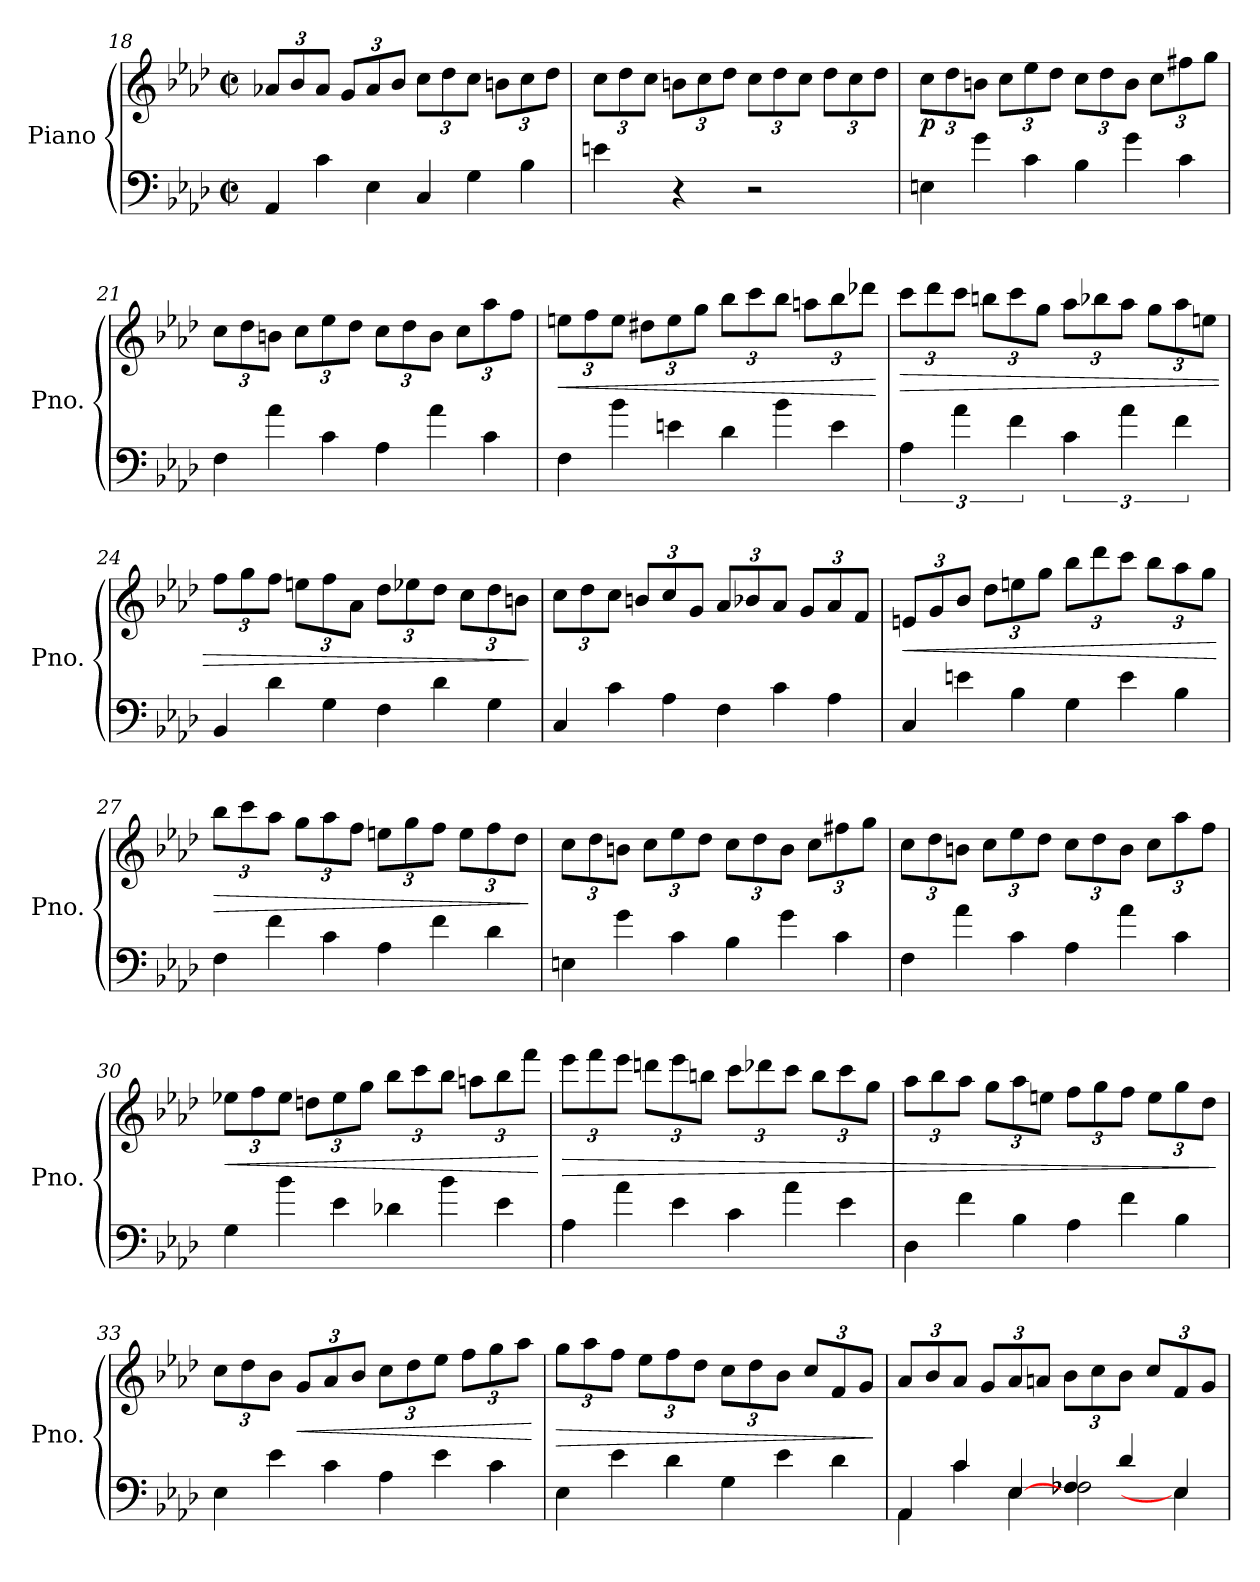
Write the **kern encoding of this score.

**kern	**kern	**dynam
*part1	*part1	*part1
*staff2	*staff1	*staff1/2
*I"Piano	*	*
*I'Pno.	*	*
!!LO:LB:g=z
*clefF4	*clefG2	*
*k[b-e-a-d-]	*k[b-e-a-d-]	*
*M2/2	*M2/2	*
*met(c|)	*met(c|)	*
*Xtuplet	*Xbrackettup	*
=18	=18	=18
6AA-/	12a-X/L	.
.	12b-/	.
6c\	12a-/J	.
.	12g/L	.
6E-\	12a-/	.
.	12b-/J	.
6C/	12cc\L	.
.	12dd-\	.
6G\	12cc\J	.
.	12bn\L	.
6B-\	12cc\	.
.	12dd-\J	.
=19	=19	=19
4en\	12cc\L	.
.	12dd-\	.
.	12cc\J	.
4r	12bn\L	.
.	12cc\	.
.	12dd-\J	.
2r	12cc\L	.
.	12dd-\	.
.	12cc\J	.
.	12dd-\L	.
.	12cc\	.
.	12dd-\J	.
=20	=20	=20
!	!	!LO:DY:b
6En\	12cc\L	p
.	12dd-\	.
6g\	12bn\J	.
.	12cc\L	.
6c\	12ee-\	.
.	12dd-\J	.
6B-\	12cc\L	.
.	12dd-\	.
6g\	12b\J	.
.	12cc\L	.
6c\	12ff#X\	.
.	12gg\J	.
!!LO:LB:g=z
=21	=21	=21
6F\	12cc\L	.
.	12dd-\	.
6a-\	12bn\J	.
.	12cc\L	.
6c\	12ee-\	.
.	12dd-\J	.
6A-\	12cc\L	.
.	12dd-\	.
6a-\	12b\J	.
.	12cc\L	.
6c\	12aa-\	.
.	12ff\J	.
=22	=22	=22
!	!	!LO:HP:b
6F\	12een\L	<
.	12ff\	.
6b-\	12ee\J	.
.	12dd#X\L	.
6en\	12ee\	.
.	12gg\J	.
6d-\	12bb-\L	.
.	12ccc\	.
6b-\	12bb-\J	.
.	12aan\L	.
6e\	12bb-\	.
.	12ddd-X\J	.
.	.	[
=23	=23	=23
*tuplet	*	*
!	!	!LO:HP:b
6A-\	12ccc\L	>
.	12ddd-\	.
6a-\	12ccc\J	.
.	12bbn\L	.
6f\	12ccc\	.
.	12gg\J	.
6c\	12aa-\L	.
.	12bb-X\	.
6a-\	12aa-\J	.
.	12gg\L	.
6f\	12aa-\	.
.	12een\J	.
!!LO:PB:g=z
=24	=24	=24
*Xtuplet	*	*
6BB-/	12ff\L	.
.	12gg\	.
6d-\	12ff\J	.
.	12een\L	.
6G\	12ff\	.
.	12a-\J	.
6F\	12dd-\L	.
.	12ee-X\	.
6d-\	12dd-\J	.
.	12cc\L	.
6G\	12dd-\	.
.	12bn\J	.
.	.	]
=25	=25	=25
6C/	12cc\L	.
.	12dd-\	.
6c\	12cc\J	.
.	12bn/L	.
6A-\	12cc/	.
.	12g/J	.
6F\	12a-/L	.
.	12b-X/	.
6c\	12a-/J	.
.	12g/L	.
6A-\	12a-/	.
.	12f/J	.
=26	=26	=26
!	!	!LO:HP:b
6C/	12en/L	<
.	12g/	.
6en\	12b-/J	.
.	12dd-\L	.
6B-\	12een\	.
.	12gg\J	.
6G\	12bb-\L	.
.	12ddd-\	.
6e\	12ccc\J	.
.	12bb-\L	.
6B-\	12aa-\	.
.	12gg\J	.
.	.	[
!!LO:LB:g=z
=27	=27	=27
!	!	!LO:HP:b
6F\	12bb-\L	>
.	12ccc\	.
6f\	12aa-\J	.
.	12gg\L	.
6c\	12aa-\	.
.	12ff\J	.
6A-\	12een\L	.
.	12gg\	.
6f\	12ff\J	.
.	12ee\L	.
6d-\	12ff\	.
.	12dd-\J	.
.	.	]
=28	=28	=28
6En\	12cc\L	.
.	12dd-\	.
6g\	12bn\J	.
.	12cc\L	.
6c\	12ee-\	.
.	12dd-\J	.
6B-\	12cc\L	.
.	12dd-\	.
6g\	12b\J	.
.	12cc\L	.
6c\	12ff#X\	.
.	12gg\J	.
=29	=29	=29
6F\	12cc\L	.
.	12dd-\	.
6a-\	12bn\J	.
.	12cc\L	.
6c\	12ee-\	.
.	12dd-\J	.
6A-\	12cc\L	.
.	12dd-\	.
6a-\	12b\J	.
.	12cc\L	.
6c\	12aa-\	.
.	12ff\J	.
!!LO:LB:g=z
=30	=30	=30
!	!	!LO:HP:b
6G\	12ee-X\L	<
.	12ff\	.
6b-\	12ee-\J	.
.	12ddn\L	.
6e-\	12ee-\	.
.	12gg\J	.
6d-X\	12bb-\L	.
.	12ccc\	.
6b-\	12bb-\J	.
.	12aan\L	.
6e-\	12bb-\	.
.	12fff\J	.
.	.	[
=31	=31	=31
!	!	!LO:HP:b
6A-\	12eee-\L	>
.	12fff\	.
6a-\	12eee-\J	.
.	12dddn\L	.
6e-\	12eee-\	.
.	12bbn\J	.
6c\	12ccc\L	.
.	12ddd-X\	.
6a-\	12ccc\J	.
.	12bb\L	.
6e-\	12ccc\	.
.	12gg\J	.
!!LO:LB:g=z
=32	=32	=32
6D-\	12aa-\L	.
.	12bb-\	.
6f\	12aa-\J	.
.	12gg\L	.
6B-\	12aa-\	.
.	12een\J	.
6A-\	12ff\L	.
.	12gg\	.
6f\	12ff\J	.
.	12ee\L	.
6B-\	12gg\	.
.	12dd-\J	.
.	.	]
=33	=33	=33
6E-\	12cc\L	.
.	12dd-\	.
6e-\	12b-\J	.
!	!	!LO:HP:b
.	12g/L	<
6c\	12a-/	.
.	12b-/J	.
6A-\	12cc\L	.
.	12dd-\	.
6e-\	12ee-\J	.
.	12ff\L	.
6c\	12gg\	.
.	12aa-\J	.
.	.	[
=34	=34	=34
!	!	!LO:HP:b
6E-\	12gg\L	>
.	12aa-\	.
6e-\	12ff\J	.
.	12ee-\L	.
6d-\	12ff\	.
.	12dd-\J	.
6G\	12cc\L	.
.	12dd-\	.
6e-\	12b-\J	.
.	12cc/L	.
6d-\	12f/	.
.	12g/J	.
.	.	]
!!LO:LB:g=z
=35	=35	=35
*^	*	*
6AA-/	6AA-\	12a-/L	.
.	.	12b-/	.
6c/	6c\	12a-/J	.
.	.	12g/L	.
[6E-/	6E-\	12a-/	.
.	.	12an/J	.
6F-X/	3F-\	12b-\L	.
.	.	12cc\	.
6d-/	.	12b-\J	.
.	.	12cc/L	.
6E-/]	6E-\	12f/	.
.	.	12g/J	.
*v	*v	*	*
=	=	=
*-	*-	*-
